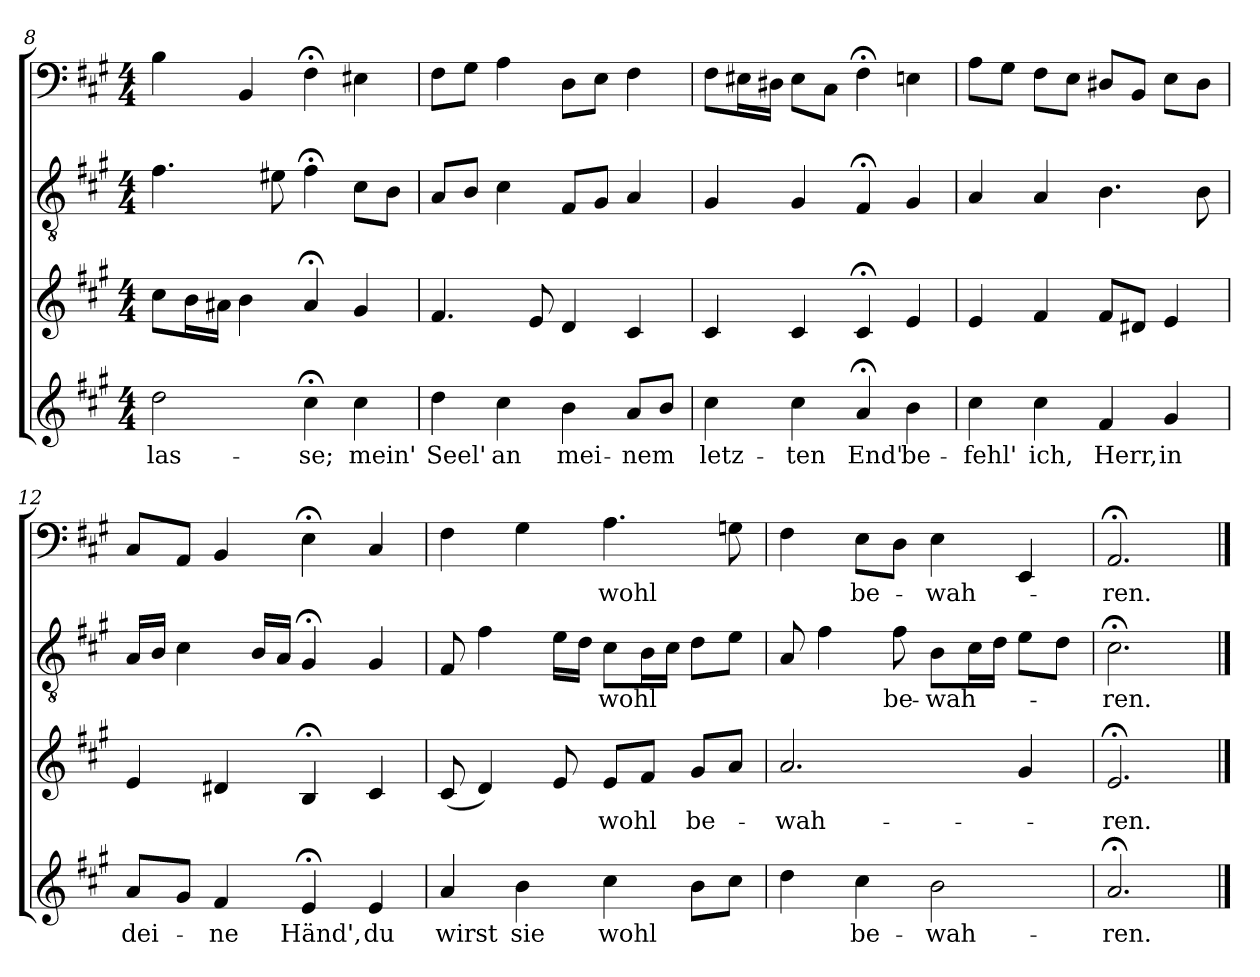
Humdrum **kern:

**kern	**text	**kern	**text	**kern	**text	**kern	**text
*part4	*part4	*part3	*part3	*part2	*part2	*part1	*part1
*staff4	*staff4	*staff3	*staff3	*staff2	*staff2	*staff1	*staff1
*clefG2	*	*clefG2	*	*clefGv2	*	*clefF4	*
*k[f#c#g#]	*	*k[f#c#g#]	*	*k[f#c#g#]	*	*k[f#c#g#]	*
*A:	*	*A:	*	*A:	*	*A:	*
*M4/4	*	*M4/4	*	*M4/4	*	*M4/4	*
=8	=8	=8	=8	=8	=8	=8	=8
2dd\	-las-	8cc#\L	.	4.f#\	.	4B\	.
.	.	16b\L	.	.	.	.	.
.	.	16a#X\JJ	.	.	.	.	.
.	.	4b\	.	.	.	4BB/	.
.	.	.	.	8e#X\	.	.	.
4cc#;<\	-se;	4a#;</	.	4f#;<\	.	4F#;<\	.
4cc#\	mein'	4g#/	.	8c#\L	.	4E#X\	.
.	.	.	.	8B\J	.	.	.
=9	=9	=9	=9	=9	=9	=9	=9
4dd\	Seel'	4.f#/	.	8A/L	.	8F#\L	.
.	.	.	.	8B/J	.	8G#\J	.
4cc#\	an	.	.	4c#\	.	4A\	.
.	.	8e/	.	.	.	.	.
4b\	mei-	4d/	.	8F#/L	.	8D\L	.
.	.	.	.	8G#/J	.	8E\J	.
8a/L	-nem	4c#/	.	4A/	.	4F#\	.
8b/J	.	.	.	.	.	.	.
=10	=10	=10	=10	=10	=10	=10	=10
4cc#\	letz-	4c#/	.	4G#/	.	8F#\L	.
.	.	.	.	.	.	16E#X\L	.
.	.	.	.	.	.	16D#X\JJ	.
4cc#\	-ten	4c#/	.	4G#/	.	8E#\L	.
.	.	.	.	.	.	8C#\J	.
4a;</	End'	4c#;</	.	4F#;</	.	4F#;<\	.
4b\	be-	4e/	.	4G#/	.	4En\	.
=11	=11	=11	=11	=11	=11	=11	=11
4cc#\	-fehl'	4e/	.	4A/	.	8A\L	.
.	.	.	.	.	.	8G#\J	.
4cc#\	ich,	4f#/	.	4A/	.	8F#\L	.
.	.	.	.	.	.	8E\J	.
4f#/	Herr,	8f#/L	.	4.B\	.	8D#X/L	.
.	.	8d#X/J	.	.	.	8BB/J	.
4g#/	in	4e/	.	.	.	8E\L	.
.	.	.	.	8B\	.	8D#\J	.
=12	=12	=12	=12	=12	=12	=12	=12
8a/L	dei-	4e/	.	16A/LL	.	8C#/L	.
.	.	.	.	16B/JJ	.	.	.
8g#/J	.	.	.	4c#\	.	8AA/J	.
4f#/	-ne	4d#X/	.	.	.	4BB/	.
.	.	.	.	16B/LL	.	.	.
.	.	.	.	16A/JJ	.	.	.
4e;</	Händ',	4B;</	.	4G#;</	.	4E;<\	.
4e/	du	4c#/	.	4G#/	.	4C#/	.
=13	=13	=13	=13	=13	=13	=13	=13
4a/	wirst	(8c#/	.	8F#/	.	4F#\	.
.	.	4d/)	.	4f#\	.	.	.
4b\	sie	.	.	.	.	4G#\	.
.	.	8e/	.	16e\LL	.	.	.
.	.	.	.	16d\JJ	.	.	.
4cc#\	wohl	8e/L	wohl	8c#\L	wohl	4.A\	wohl
.	.	8f#/J	.	16B\L	.	.	.
.	.	.	.	16c#\JJ	.	.	.
8b\L	.	8g#/L	be-	8d\L	.	.	.
8cc#\J	.	8a/J	.	8e\J	.	8Gn\	.
=14	=14	=14	=14	=14	=14	=14	=14
4dd\	.	2.a/	-wah-	8A/	.	4F#\	.
.	.	.	.	4f#\	.	.	.
4cc#\	be-	.	.	.	.	8E\L	be-
.	.	.	.	8f#\	be-	8D\J	.
2b\	-wah-	.	.	8B\L	-wah-	4E\	-wah-
.	.	.	.	16c#\L	.	.	.
.	.	.	.	16d\JJ	.	.	.
.	.	4g#/	.	8e\L	.	4EE/	.
.	.	.	.	8d\J	.	.	.
=15	=15	=15	=15	=15	=15	=15	=15
2.a;</	-ren.	2.e;</	-ren.	2.c#;<\	-ren.	2.AA;</	-ren.
==	==	==	==	==	==	==	==
*-	*-	*-	*-	*-	*-	*-	*-
